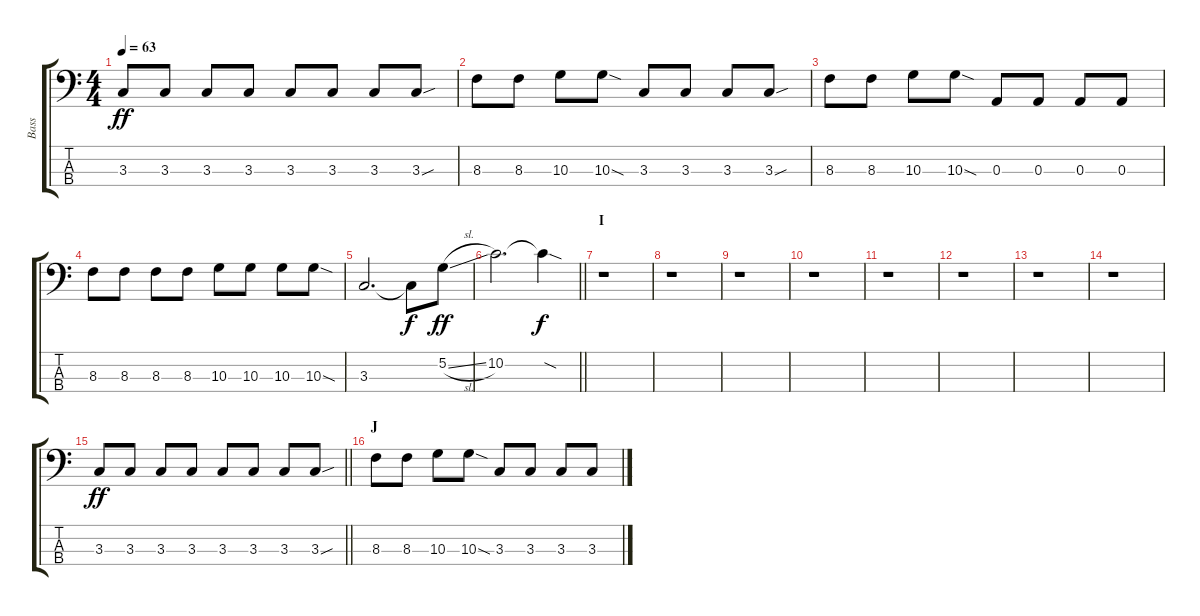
\track ("Bass" "Bass") {instrument electricbassfinger}
\staff {score tabs}
\tuning (G2 D2 A1 E1) {hide}
\ts (4 4)
\tempo 63
\clef f4
\ks c
3.3.8{dy ff} 3.3.8 3.3.8 3.3.8 3.3.8 3.3.8 3.3.8 3.3{sou}.8 |
8.3.8 8.3.8 10.3.8 10.3{sod}.8 3.3.8 3.3.8 3.3.8 3.3{sou}.8 |
8.3.8 8.3.8 10.3.8 10.3{sod}.8 0.3.8 0.3.8 0.3.8 0.3.8 |
8.3.8 8.3.8 8.3.8 8.3.8 10.3.8 10.3.8 10.3.8 10.3{sod}.8 |
3.3.2{d} 3.3{t}.8{dy f} 5.2{sl}.8{dy ff} |
\barLineRight lightlight
10.2.2{d} 10.2{sod t}.4{dy f} |
\section ("" "I")
r.1 |
r.1 |
r.1 |
r.1 |
r.1 |
r.1 |
r.1 |
r.1 |
\barLineRight lightlight
3.3.8{dy ff} 3.3.8 3.3.8 3.3.8 3.3.8 3.3.8 3.3.8 3.3{sou}.8 |
\section ("" "J")
8.3.8 8.3.8 10.3.8 10.3{sod}.8 3.3.8 3.3.8 3.3.8 3.3.8
